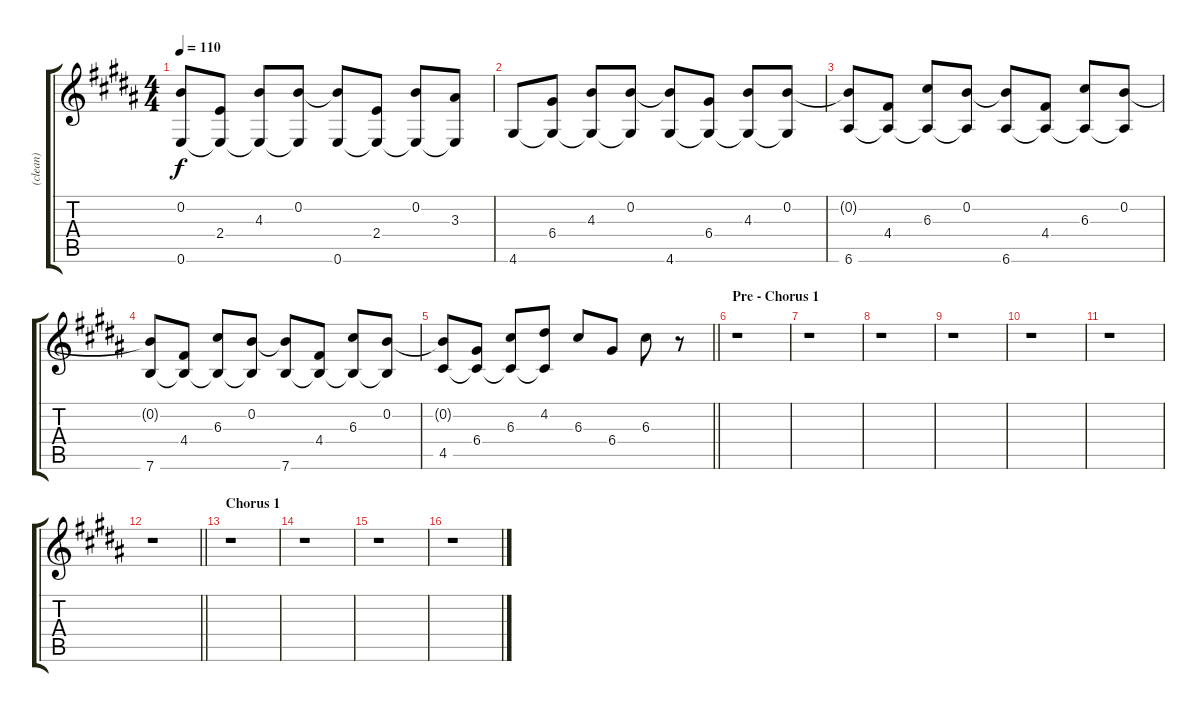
\track ("(clean)" "(clean)") {instrument electricguitarclean}
\staff {score tabs}
\tuning (E4 B3 G3 D3 A2 E2) {hide}
\ts (4 4)
\tempo 110
\clef g2
\ks g#minor
(0.2{t} 0.6).8{dy f} (2.4 0.6{t}).8 (4.3 0.6{t}).8 (0.2 0.6{t}).8 (0.2{t} 0.6).8 (2.4 0.6{t}).8 (0.2 0.6{t}).8 (3.3 0.6{t}).8 |
4.6.8 (6.4 4.6{t}).8 (4.3 4.6{t}).8 (0.2 4.6{t}).8 (0.2{t} 4.6).8 (6.4 4.6{t}).8 (4.3 4.6{t}).8 (0.2 4.6{t}).8 |
(0.2{t} 6.6).8 (4.4 6.6{t}).8 (6.3 6.6{t}).8 (0.2 6.6{t}).8 (0.2{t} 6.6).8 (4.4 6.6{t}).8 (6.3 6.6{t}).8 (0.2 6.6{t}).8 |
(0.2{t} 7.6).8 (4.4 7.6{t}).8 (6.3 7.6{t}).8 (0.2 7.6{t}).8 (0.2{t} 7.6).8 (4.4 7.6{t}).8 (6.3 7.6{t}).8 (0.2 7.6{t}).8 |
\barLineRight lightlight
(0.2{t} 4.5).8 (6.4 4.5{t}).8 (6.3 4.5{t}).8 (4.2 4.5{t}).8 6.3.8 6.4.8 6.3.8 r.8 |
\section ("" "Pre - Chorus 1")
\ks b
r.1 |
\ks g#minor
r.1 |
r.1 |
\ks b
r.1 |
\ks g#minor
r.1 |
r.1 |
\barLineRight lightlight
r.1 |
\section ("" "Chorus 1")
\ks b
r.1 |
\ks g#minor
r.1 |
r.1 |
r.1
